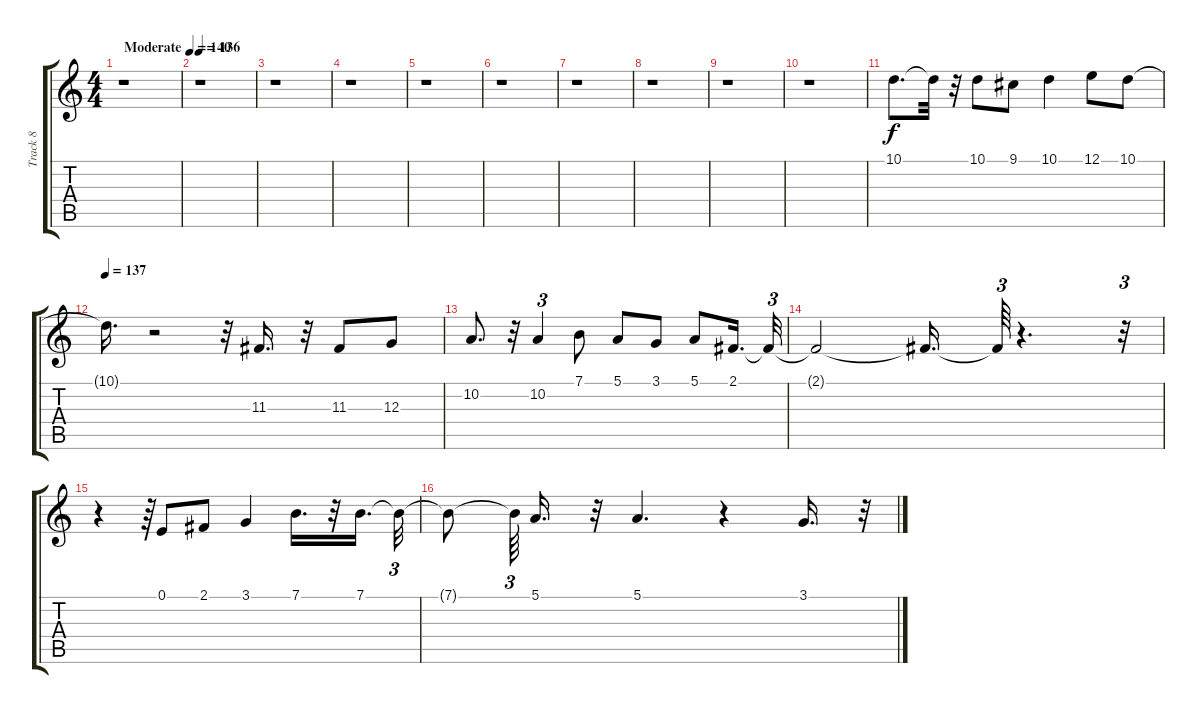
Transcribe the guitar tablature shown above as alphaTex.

\track ("Track 8" "Track 8") {instrument pad4choir}
\staff {score tabs}
\tuning (E4 B3 G3 D3 A2 E2) {hide}
\ts (4 4)
\tempo (140 "Moderate")
\clef g2
\ks c
r.1{dy f instrument pad4choir} |
\tempo 136
r.1 |
r.1 |
r.1 |
r.1 |
r.1 |
r.1 |
r.1 |
r.1 |
r.1 |
10.1.8{d} 10.1{t}.32 r.32 10.1.8 9.1.8 10.1.4 12.1.8 10.1.8 |
\tempo 137
10.1{t}.16{d} r.2 r.32 11.3.16{d} r.32 11.3.8 12.3.8 |
10.2.8{d} r.32 10.2.4{tu (3 2)} 7.1.8 5.1.8 3.1.8 5.1.8 2.1.16{d} 2.1{t}.32{tu (3 2)} |
2.1{t}.2 2.1{t}.16{d} 2.1{t}.64{tu (3 2)} r.4{d} r.32{tu (3 2)} |
r.4 r.64{tu (3 2)} 0.1.8 2.1.8 3.1.4 7.1.16{d} r.32 7.1.16{d} 7.1{t}.32{tu (3 2)} |
7.1{t}.8 7.1{t}.64{tu (3 2)} 5.1.16{d} r.32 5.1.4{d} r.4 3.1.16{d} r.32{tu (3 2)}
